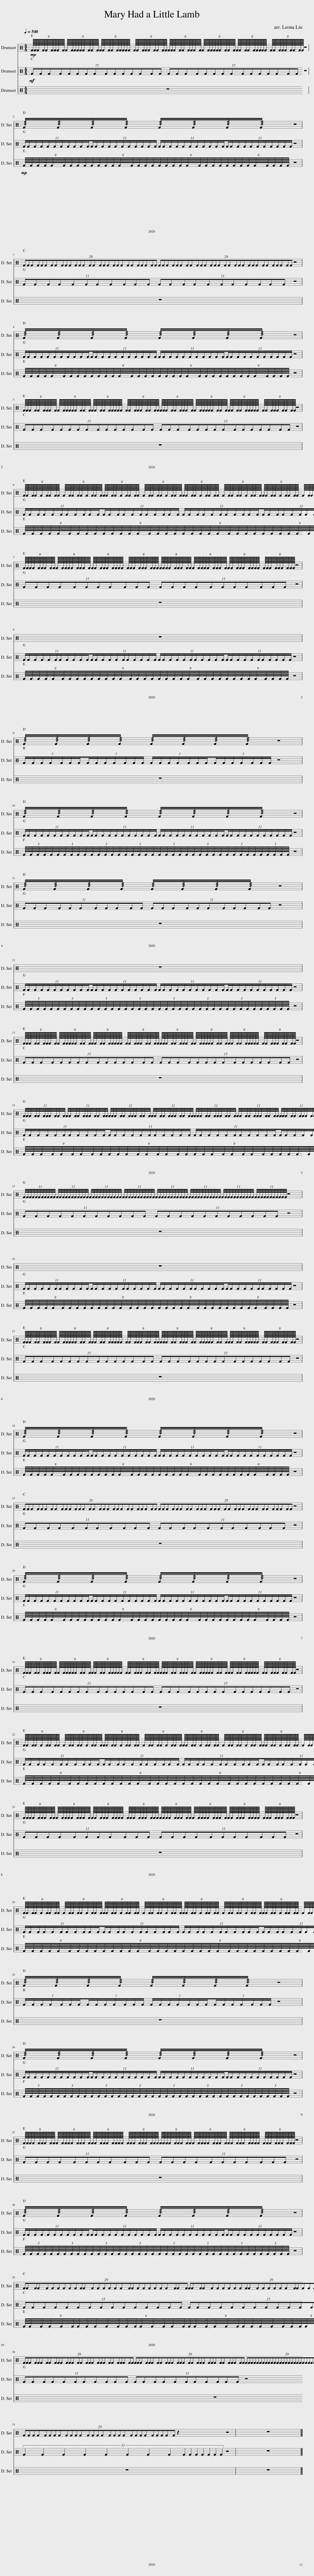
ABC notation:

X:1
%%score 1 2 3
L:1/8
Q:1/4=540
M:4/4
I:linebreak $
K:C
V:1 perc
K:none
V:2 perc
K:none
V:3 perc
K:none
V:1
!mp! (9:8:9F/16F/16F/16F/16F/16F/16F/16F/16F/16 (9:8:9F/16F/16F/16F/16F/16F/16F/16F/16F/16 (9:8:9F/16F/16F/16F/16F/16F/16F/16F/16F/16 (9:8:9F/16F/16F/16F/16F/16F/16F/16F/16F/16 (9:8:9F/16F/16F/16F/16F/16F/16F/16F/16F/16 (9:8:9F/16F/16F/16F/16F/16F/16F/16F/16F/16 (9:8:9F/16F/16F/16F/16F/16F/16F/16F/16F/16 (9:8:9F/16F/16F/16F/16F/16F/16F/16F/16F/16 z4 |$ !///!F/!///!F/!///!F/!///!F/ !///!F/!///!F/!///!F/!///!F/ z4 |$ (29:2:29FFFFFFFFFFFFFFFFFFFFFFFFFFFFF (29:2:29FFFFFFFFFFFFFFFFFFFFFFFFFFFFF z4 |$ !///!F/!///!F/!///!F/!///!F/ !///!F/!///!F/!///!F/!///!F/ z4 |$ (9:8:9F/16F/16F/16F/16F/16F/16F/16F/16F/16 (9:8:9F/16F/16F/16F/16F/16F/16F/16F/16F/16 (9:8:9F/16F/16F/16F/16F/16F/16F/16F/16F/16 (9:8:9F/16F/16F/16F/16F/16F/16F/16F/16F/16 (9:8:9F/16F/16F/16F/16F/16F/16F/16F/16F/16 (9:8:9F/16F/16F/16F/16F/16F/16F/16F/16F/16 (9:8:9F/16F/16F/16F/16F/16F/16F/16F/16F/16 (9:8:9F/16F/16F/16F/16F/16F/16F/16F/16F/16 z4 |$ %5
 (9:8:9F/16F/16F/16F/16F/16F/16F/16F/16F/16 (9:8:9F/16F/16F/16F/16F/16F/16F/16F/16F/16 (9:8:9F/16F/16F/16F/16F/16F/16F/16F/16F/16 (9:8:9F/16F/16F/16F/16F/16F/16F/16F/16F/16 (9:8:9F/16F/16F/16F/16F/16F/16F/16F/16F/16 (9:8:9F/16F/16F/16F/16F/16F/16F/16F/16F/16 (9:8:9F/16F/16F/16F/16F/16F/16F/16F/16F/16 (9:8:9F/16F/16F/16F/16F/16F/16F/16F/16F/16 z4 |$ (9:8:9F/16F/16F/16F/16F/16F/16F/16F/16F/16 (9:8:9F/16F/16F/16F/16F/16F/16F/16F/16F/16 (9:8:9F/16F/16F/16F/16F/16F/16F/16F/16F/16 (9:8:9F/16F/16F/16F/16F/16F/16F/16F/16F/16 (9:8:9F/16F/16F/16F/16F/16F/16F/16F/16F/16 (9:8:9F/16F/16F/16F/16F/16F/16F/16F/16F/16 (9:8:9F/16F/16F/16F/16F/16F/16F/16F/16F/16 (9:8:9F/16F/16F/16F/16F/16F/16F/16F/16F/16 z4 |$ z8 |$ !///!F/!///!F/!///!F/!///!F/ !///!F/!///!F/!///!F/!///!F/ z4 |$ !///!F/!///!F/!///!F/!///!F/ !///!F/!///!F/!///!F/!///!F/ z4 |$ %10
 !///!F/!///!F/!///!F/!///!F/ !///!F/!///!F/!///!F/!///!F/ z4 |$ z8 |$ (9:8:9F/16F/16F/16F/16F/16F/16F/16F/16F/16 (9:8:9F/16F/16F/16F/16F/16F/16F/16F/16F/16 (9:8:9F/16F/16F/16F/16F/16F/16F/16F/16F/16 (9:8:9F/16F/16F/16F/16F/16F/16F/16F/16F/16 (9:8:9F/16F/16F/16F/16F/16F/16F/16F/16F/16 (9:8:9F/16F/16F/16F/16F/16F/16F/16F/16F/16 (9:8:9F/16F/16F/16F/16F/16F/16F/16F/16F/16 (9:8:9F/16F/16F/16F/16F/16F/16F/16F/16F/16 z4 |$ (11:2:11F/4F/4F/4F/4F/4F/4F/4F/4F/4F/4F/4 (11:2:11F/4F/4F/4F/4F/4F/4F/4F/4F/4F/4F/4 (11:2:11F/4F/4F/4F/4F/4F/4F/4F/4F/4F/4F/4 (11:2:11F/4F/4F/4F/4F/4F/4F/4F/4F/4F/4F/4 (11:2:11F/4F/4F/4F/4F/4F/4F/4F/4F/4F/4F/4 (11:2:11F/4F/4F/4F/4F/4F/4F/4F/4F/4F/4F/4 (11:2:11F/4F/4F/4F/4F/4F/4F/4F/4F/4F/4F/4 (11:2:11F/4F/4F/4F/4F/4F/4F/4F/4F/4F/4F/4 z4 |$ (11:2:11F/4F/4F/4F/4F/4F/4F/4F/4F/4F/4F/4 (11:2:11F/4F/4F/4F/4F/4F/4F/4F/4F/4F/4F/4 (11:2:11F/4F/4F/4F/4F/4F/4F/4F/4F/4F/4F/4 (11:2:11F/4F/4F/4F/4F/4F/4F/4F/4F/4F/4F/4 (11:2:11F/4F/4F/4F/4F/4F/4F/4F/4F/4F/4F/4 (11:2:11F/4F/4F/4F/4F/4F/4F/4F/4F/4F/4F/4 (11:2:11F/4F/4F/4F/4F/4F/4F/4F/4F/4F/4F/4 (11:2:11F/4F/4F/4F/4F/4F/4F/4F/4F/4F/4F/4 z4 |$ %15
 z8 |$ (9:8:9F/16F/16F/16F/16F/16F/16F/16F/16F/16 (9:8:9F/16F/16F/16F/16F/16F/16F/16F/16F/16 (9:8:9F/16F/16F/16F/16F/16F/16F/16F/16F/16 (9:8:9F/16F/16F/16F/16F/16F/16F/16F/16F/16 (9:8:9F/16F/16F/16F/16F/16F/16F/16F/16F/16 (9:8:9F/16F/16F/16F/16F/16F/16F/16F/16F/16 (9:8:9F/16F/16F/16F/16F/16F/16F/16F/16F/16 (9:8:9F/16F/16F/16F/16F/16F/16F/16F/16F/16 z4 |$ !///!F/!///!F/!///!F/!///!F/ !///!F/!///!F/!///!F/!///!F/ z4 |$ (29:2:29FFFFFFFFFFFFFFFFFFFFFFFFFFFFF (29:2:29FFFFFFFFFFFFFFFFFFFFFFFFFFFFF z4 |$ !///!F/!///!F/!///!F/!///!F/ !///!F/!///!F/!///!F/!///!F/ z4 |$ %20
 (9:8:9F/16F/16F/16F/16F/16F/16F/16F/16F/16 (9:8:9F/16F/16F/16F/16F/16F/16F/16F/16F/16 (9:8:9F/16F/16F/16F/16F/16F/16F/16F/16F/16 (9:8:9F/16F/16F/16F/16F/16F/16F/16F/16F/16 (9:8:9F/16F/16F/16F/16F/16F/16F/16F/16F/16 (9:8:9F/16F/16F/16F/16F/16F/16F/16F/16F/16 (9:8:9F/16F/16F/16F/16F/16F/16F/16F/16F/16 (9:8:9F/16F/16F/16F/16F/16F/16F/16F/16F/16 z4 |$ (9:8:9F/16F/16F/16F/16F/16F/16F/16F/16F/16 (9:8:9F/16F/16F/16F/16F/16F/16F/16F/16F/16 (9:8:9F/16F/16F/16F/16F/16F/16F/16F/16F/16 (9:8:9F/16F/16F/16F/16F/16F/16F/16F/16F/16 (9:8:9F/16F/16F/16F/16F/16F/16F/16F/16F/16 (9:8:9F/16F/16F/16F/16F/16F/16F/16F/16F/16 (9:8:9F/16F/16F/16F/16F/16F/16F/16F/16F/16 (9:8:9F/16F/16F/16F/16F/16F/16F/16F/16F/16 z4 |$ (9:8:9F/16F/16F/16F/16F/16F/16F/16F/16F/16 (9:8:9F/16F/16F/16F/16F/16F/16F/16F/16F/16 (9:8:9F/16F/16F/16F/16F/16F/16F/16F/16F/16 (9:8:9F/16F/16F/16F/16F/16F/16F/16F/16F/16 (9:8:9F/16F/16F/16F/16F/16F/16F/16F/16F/16 (9:8:9F/16F/16F/16F/16F/16F/16F/16F/16F/16 (9:8:9F/16F/16F/16F/16F/16F/16F/16F/16F/16 (9:8:9F/16F/16F/16F/16F/16F/16F/16F/16F/16 z4 |$ (9:8:9F/16F/16F/16F/16F/16F/16F/16F/16F/16 (9:8:9F/16F/16F/16F/16F/16F/16F/16F/16F/16 (9:8:9F/16F/16F/16F/16F/16F/16F/16F/16F/16 (9:8:9F/16F/16F/16F/16F/16F/16F/16F/16F/16 (9:8:9F/16F/16F/16F/16F/16F/16F/16F/16F/16 (9:8:9F/16F/16F/16F/16F/16F/16F/16F/16F/16 (9:8:9F/16F/16F/16F/16F/16F/16F/16F/16F/16 (9:8:9F/16F/16F/16F/16F/16F/16F/16F/16F/16 z4 |$ !///!F/!///!F/!///!F/!///!F/ !///!F/!///!F/!///!F/!///!F/ z4 |$ %25
 !///!F/!///!F/!///!F/!///!F/ !///!F/!///!F/!///!F/!///!F/ z4 |$ (9:8:9F/16F/16F/16F/16F/16F/16F/16F/16F/16 (9:8:9F/16F/16F/16F/16F/16F/16F/16F/16F/16 (9:8:9F/16F/16F/16F/16F/16F/16F/16F/16F/16 (9:8:9F/16F/16F/16F/16F/16F/16F/16F/16F/16 (9:8:9F/16F/16F/16F/16F/16F/16F/16F/16F/16 (9:8:9F/16F/16F/16F/16F/16F/16F/16F/16F/16 (9:8:9F/16F/16F/16F/16F/16F/16F/16F/16F/16 (9:8:9F/16F/16F/16F/16F/16F/16F/16F/16F/16 z4 |$ !///!F/!///!F/!///!F/!///!F/ !///!F/!///!F/!///!F/!///!F/ z4 |$ (29:2:29FFFFFFFFFFFFFFFFFFFFFFFFFFFFF (29:2:29FFFFFFFFFFFFFFFFFFFFFFFFFFFFF (29:2:29FFFFFFFFFFFFFFFFFFFFFFFFFFFFF (29:2:29FFFFFFFFFFFFFFFFFFFFFFFFFFFFF |$ (29:2:29FFFFFFFFFFFFFFFFFFFFFFFFFFFFF (29:2:29FFFFFFFFFFFFFFFFFFFFFFFFFFFFF (29:2:29FFFFFFFFFFFFFFFFFFFFFFFFFFFFF (29:2:29FFFFFFFFFFFFFFFFFFFFFFFFFFFFF |$ %30
 (29:2:29FFFFFFFFFFFFFFFFFFFFFFFFFFFFF z2 z4 | z8 |] %32
V:2
!mf! (15:2:15FFFFFFFFFFFFFFF (15:2:15FFFFFFFFFFFFFFF z4 |$ (11:2:11F/F/F/F/F/F/F/F/F/F/F/(11:2:11F/F/F/F/F/F/F/F/F/F/F/ (11:2:11F/F/F/F/F/F/F/F/F/F/F/(11:2:11F/F/F/F/F/F/F/F/F/F/F/ z4 |$ (11:2:11FFFFFFFFFFF (11:2:11FFFFFFFFFFF z4 |$ (11:2:11F/F/F/F/F/F/F/F/F/F/F/(11:2:11F/F/F/F/F/F/F/F/F/F/F/ (11:2:11F/F/F/F/F/F/F/F/F/F/F/(11:2:11F/F/F/F/F/F/F/F/F/F/F/ z4 |$ (15:2:15FFFFFFFFFFFFFFF (15:2:15FFFFFFFFFFFFFFF z4 |$ %5
 (11:2:11F/F/F/F/F/F/F/F/F/F/F/(11:2:11F/F/F/F/F/F/F/F/F/F/F/ (11:2:11F/F/F/F/F/F/F/F/F/F/F/(11:2:11F/F/F/F/F/F/F/F/F/F/F/ z4 |$ (11:2:11FFFFFFFFFFF (11:2:11FFFFFFFFFFF z4 |$ (11:2:11F/F/F/F/F/F/F/F/F/F/F/(11:2:11F/F/F/F/F/F/F/F/F/F/F/ (11:2:11F/F/F/F/F/F/F/F/F/F/F/(11:2:11F/F/F/F/F/F/F/F/F/F/F/ z4 |$ (7:2:7F/F/F/F/F/F/F/(7:2:7F/F/F/F/F/F/F/ (7:2:7F/F/F/F/F/F/F/(7:2:7F/F/F/F/F/F/F/ z4 |$ (11:2:11F/F/F/F/F/F/F/F/F/F/F/(11:2:11F/F/F/F/F/F/F/F/F/F/F/ (11:2:11F/F/F/F/F/F/F/F/F/F/F/(11:2:11F/F/F/F/F/F/F/F/F/F/F/ z4 |$ %10
 (11:2:11FFFFFFFFFFF (11:2:11FFFFFFFFFFF z4 |$ (11:2:11F/F/F/F/F/F/F/F/F/F/F/(11:2:11F/F/F/F/F/F/F/F/F/F/F/ (11:2:11F/F/F/F/F/F/F/F/F/F/F/(11:2:11F/F/F/F/F/F/F/F/F/F/F/ z4 |$ (15:2:15FFFFFFFFFFFFFFF (15:2:15FFFFFFFFFFFFFFF z4 |$ (11:2:11F/F/F/F/F/F/F/F/F/F/F/(11:2:11F/F/F/F/F/F/F/F/F/F/F/ (11:2:11F/F/F/F/F/F/F/F/F/F/F/(11:2:11F/F/F/F/F/F/F/F/F/F/F/ z4 |$ (11:2:11FFFFFFFFFFF (11:2:11FFFFFFFFFFF z4 |$ %15
 (11:2:11F/F/F/F/F/F/F/F/F/F/F/(11:2:11F/F/F/F/F/F/F/F/F/F/F/ (11:2:11F/F/F/F/F/F/F/F/F/F/F/(11:2:11F/F/F/F/F/F/F/F/F/F/F/ z4 |$ (15:2:15FFFFFFFFFFFFFFF (15:2:15FFFFFFFFFFFFFFF z4 |$ (11:2:11F/F/F/F/F/F/F/F/F/F/F/(11:2:11F/F/F/F/F/F/F/F/F/F/F/ (11:2:11F/F/F/F/F/F/F/F/F/F/F/(11:2:11F/F/F/F/F/F/F/F/F/F/F/ z4 |$ (11:2:11FFFFFFFFFFF (11:2:11FFFFFFFFFFF z4 |$ (11:2:11F/F/F/F/F/F/F/F/F/F/F/(11:2:11F/F/F/F/F/F/F/F/F/F/F/ (11:2:11F/F/F/F/F/F/F/F/F/F/F/(11:2:11F/F/F/F/F/F/F/F/F/F/F/ z4 |$ %20
 (15:2:15FFFFFFFFFFFFFFF (15:2:15FFFFFFFFFFFFFFF z4 |$ (11:2:11F/F/F/F/F/F/F/F/F/F/F/(11:2:11F/F/F/F/F/F/F/F/F/F/F/ (11:2:11F/F/F/F/F/F/F/F/F/F/F/(11:2:11F/F/F/F/F/F/F/F/F/F/F/ z4 |$ (11:2:11FFFFFFFFFFF (11:2:11FFFFFFFFFFF z4 |$ (11:2:11F/F/F/F/F/F/F/F/F/F/F/(11:2:11F/F/F/F/F/F/F/F/F/F/F/ (11:2:11F/F/F/F/F/F/F/F/F/F/F/(11:2:11F/F/F/F/F/F/F/F/F/F/F/ z4 |$ (7:2:7F/F/F/F/F/F/F/(7:2:7F/F/F/F/F/F/F/ (7:2:7F/F/F/F/F/F/F/(7:2:7F/F/F/F/F/F/F/ z4 |$ %25
 (11:2:11F/F/F/F/F/F/F/F/F/F/F/(11:2:11F/F/F/F/F/F/F/F/F/F/F/ (11:2:11F/F/F/F/F/F/F/F/F/F/F/(11:2:11F/F/F/F/F/F/F/F/F/F/F/ z4 |$ (11:2:11FFFFFFFFFFF (11:2:11FFFFFFFFFFF z4 |$ (11:2:11F/F/F/F/F/F/F/F/F/F/F/(11:2:11F/F/F/F/F/F/F/F/F/F/F/ (11:2:11F/F/F/F/F/F/F/F/F/F/F/(11:2:11F/F/F/F/F/F/F/F/F/F/F/ z4 |$ (15:2:15FFFFFFFFFFFFFFF (15:2:15FFFFFFFFFFFFFFF z4 |$ (11:2:11FFFFFFFFFFF (11:2:11FFFFFFFFFFF z4 |$ %30
 (15:2:15F2 F2 F2 F2 F2 F2 F2 F2 F2 F2 F2 F2 F2 F2 F2 z4 | z8 |] %32
V:3
 z8 |$!mp! (9:8:9F/8F/8F/8F/8F/8F/8F/8F/8F/8(9:8:9F/8F/8F/8F/8F/8F/8F/8F/8F/8(9:8:9F/8F/8F/8F/8F/8F/8F/8F/8F/8(9:8:9F/8F/8F/8F/8F/8F/8F/8F/8F/8 z4 |$ z8 |$ (9:8:9F/8F/8F/8F/8F/8F/8F/8F/8F/8(9:8:9F/8F/8F/8F/8F/8F/8F/8F/8F/8(9:8:9F/8F/8F/8F/8F/8F/8F/8F/8F/8(9:8:9F/8F/8F/8F/8F/8F/8F/8F/8F/8 z4 |$ z8 |$ %5
 (9:8:9F/8F/8F/8F/8F/8F/8F/8F/8F/8(9:8:9F/8F/8F/8F/8F/8F/8F/8F/8F/8(9:8:9F/8F/8F/8F/8F/8F/8F/8F/8F/8(9:8:9F/8F/8F/8F/8F/8F/8F/8F/8F/8 z4 |$ z8 |$ (9:8:9F/8F/8F/8F/8F/8F/8F/8F/8F/8(9:8:9F/8F/8F/8F/8F/8F/8F/8F/8F/8(9:8:9F/8F/8F/8F/8F/8F/8F/8F/8F/8(9:8:9F/8F/8F/8F/8F/8F/8F/8F/8F/8 z4 |$ z8 |$ (5:4:5F/8F/8F/8F/8F/8(5:4:5F/8F/8F/8F/8F/8(5:4:5F/8F/8F/8F/8F/8(5:4:5F/8F/8F/8F/8F/8(5:4:5F/8F/8F/8F/8F/8(5:4:5F/8F/8F/8F/8F/8(5:4:5F/8F/8F/8F/8F/8(5:4:5F/8F/8F/8F/8F/8 z4 |$ %10
 z8 |$ (5:4:5F/8F/8F/8F/8F/8(5:4:5F/8F/8F/8F/8F/8(5:4:5F/8F/8F/8F/8F/8(5:4:5F/8F/8F/8F/8F/8(5:4:5F/8F/8F/8F/8F/8(5:4:5F/8F/8F/8F/8F/8(5:4:5F/8F/8F/8F/8F/8(5:4:5F/8F/8F/8F/8F/8 z4 |$ z8 |$ (9:8:9F/8F/8F/8F/8F/8F/8F/8F/8F/8(9:8:9F/8F/8F/8F/8F/8F/8F/8F/8F/8(9:8:9F/8F/8F/8F/8F/8F/8F/8F/8F/8(9:8:9F/8F/8F/8F/8F/8F/8F/8F/8F/8 z4 |$ z8 |$ %15
 (9:8:9F/8F/8F/8F/8F/8F/8F/8F/8F/8(9:8:9F/8F/8F/8F/8F/8F/8F/8F/8F/8(9:8:9F/8F/8F/8F/8F/8F/8F/8F/8F/8(9:8:9F/8F/8F/8F/8F/8F/8F/8F/8F/8 z4 |$ z8 |$ (9:8:9F/8F/8F/8F/8F/8F/8F/8F/8F/8(9:8:9F/8F/8F/8F/8F/8F/8F/8F/8F/8(9:8:9F/8F/8F/8F/8F/8F/8F/8F/8F/8(9:8:9F/8F/8F/8F/8F/8F/8F/8F/8F/8 z4 |$ z8 |$ (9:8:9F/8F/8F/8F/8F/8F/8F/8F/8F/8(9:8:9F/8F/8F/8F/8F/8F/8F/8F/8F/8(9:8:9F/8F/8F/8F/8F/8F/8F/8F/8F/8(9:8:9F/8F/8F/8F/8F/8F/8F/8F/8F/8 z4 |$ %20
 z8 |$ (9:8:9F/8F/8F/8F/8F/8F/8F/8F/8F/8(9:8:9F/8F/8F/8F/8F/8F/8F/8F/8F/8(9:8:9F/8F/8F/8F/8F/8F/8F/8F/8F/8(9:8:9F/8F/8F/8F/8F/8F/8F/8F/8F/8 z4 |$ z8 |$ (9:8:9F/8F/8F/8F/8F/8F/8F/8F/8F/8(9:8:9F/8F/8F/8F/8F/8F/8F/8F/8F/8(9:8:9F/8F/8F/8F/8F/8F/8F/8F/8F/8(9:8:9F/8F/8F/8F/8F/8F/8F/8F/8F/8 z4 |$ z8 |$ %25
 (5:4:5F/8F/8F/8F/8F/8(5:4:5F/8F/8F/8F/8F/8(5:4:5F/8F/8F/8F/8F/8(5:4:5F/8F/8F/8F/8F/8(5:4:5F/8F/8F/8F/8F/8(5:4:5F/8F/8F/8F/8F/8(5:4:5F/8F/8F/8F/8F/8(5:4:5F/8F/8F/8F/8F/8 z4 |$ z8 |$ (5:4:5F/8F/8F/8F/8F/8(5:4:5F/8F/8F/8F/8F/8(5:4:5F/8F/8F/8F/8F/8(5:4:5F/8F/8F/8F/8F/8(5:4:5F/8F/8F/8F/8F/8(5:4:5F/8F/8F/8F/8F/8(5:4:5F/8F/8F/8F/8F/8(5:4:5F/8F/8F/8F/8F/8 z4 |$ (9:8:9F/8F/8F/8F/8F/8F/8F/8F/8F/8(9:8:9F/8F/8F/8F/8F/8F/8F/8F/8F/8(9:8:9F/8F/8F/8F/8F/8F/8F/8F/8F/8(9:8:9F/8F/8F/8F/8F/8F/8F/8F/8F/8 z4 |$ z8 |$ %30
 z8 | z8 |] %32
